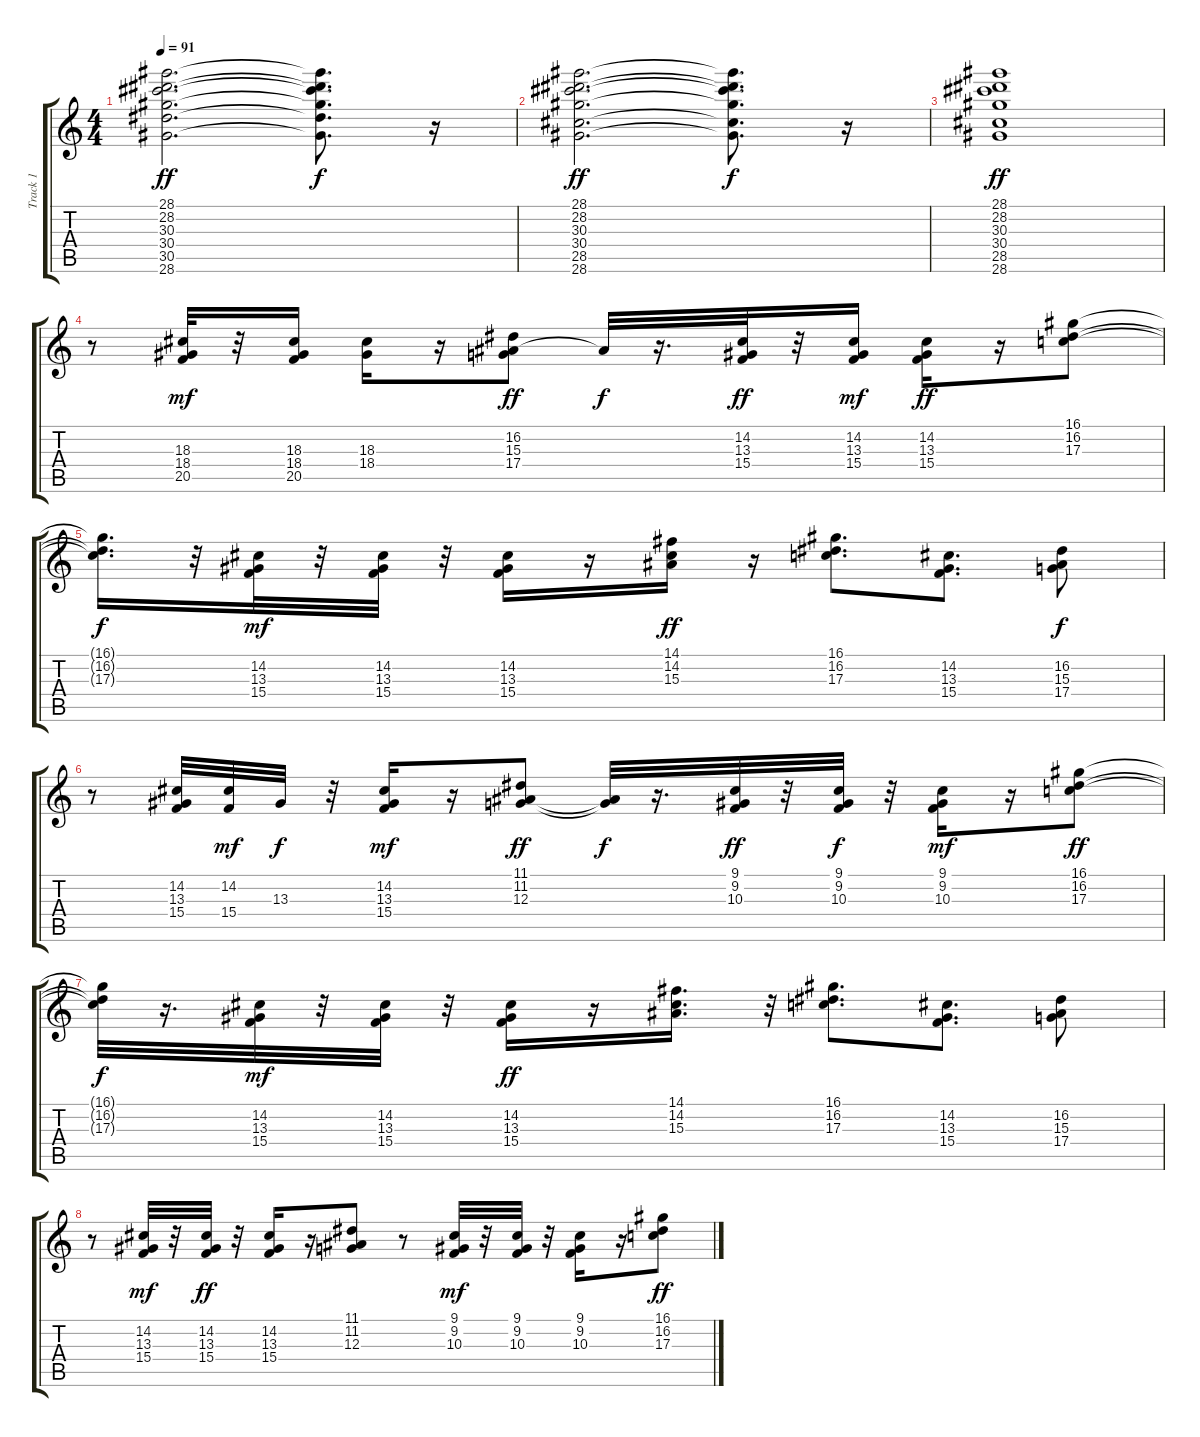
\track ("Track 1" "Track 1") {instrument drawbarorgan}
\staff {score tabs}
\tuning (E4 B3 G3 D3 A2 E2) {hide}
\ts (4 4)
\tempo 91
\clef g2
\ks c
(28.1 28.2 30.3 30.4 30.5 28.6).2{d dy ff} (28.1{t} 28.2{t} 30.3{t} 30.4{t} 30.5{t} 28.6{t}).8{d dy f} r.16 |
(28.1 28.2 30.3 30.4 28.5 28.6).2{d dy ff} (28.1{t} 28.2{t} 30.3{t} 30.4{t} 28.5{t} 28.6{t}).8{d dy f} r.16 |
(28.1 28.2 30.3 30.4 28.5 28.6).1{dy ff} |
r.8 (18.3 18.4 20.5).32{dy mf} r.32 (18.3 18.4 20.5).16 (18.3 18.4).16 r.16 (16.2 15.3 17.4).8{dy ff} 15.3{t}.32{dy f} r.16{d} (14.2 13.3 15.4).32{dy ff} r.32 (14.2 13.3 15.4).16{dy mf} (14.2 13.3 15.4).16{dy ff} r.16 (16.1 16.2 17.3).8 |
(16.1{t} 16.2{t} 17.3{t}).16{d dy f} r.32 (14.2 13.3 15.4).32{dy mf} r.32 (14.2 13.3 15.4).32 r.32 (14.2 13.3 15.4).16 r.16 (14.1 14.2 15.3).16{dy ff} r.16 (16.1 16.2 17.3).8{d} (14.2 13.3 15.4).8{d} (16.2 15.3 17.4).8{dy f} |
r.8 (14.2 13.3 15.4).32 (14.2 15.4).32{dy mf} 13.3.32{dy f} r.32 (14.2 13.3 15.4).16{dy mf} r.16 (11.1 11.2 12.3).8{dy ff} (11.2{t} 12.3{t}).32{dy f} r.16{d} (9.1 9.2 10.3).32{dy ff} r.32 (9.1 9.2 10.3).32{dy f} r.32 (9.1 9.2 10.3).16{dy mf} r.16 (16.1 16.2 17.3).8{dy ff} |
(16.1{t} 16.2{t} 17.3{t}).32{dy f} r.16{d} (14.2 13.3 15.4).32{dy mf} r.32 (14.2 13.3 15.4).32 r.32 (14.2 13.3 15.4).16{dy ff} r.16 (14.1 14.2 15.3).16{d} r.32 (16.1 16.2 17.3).8{d} (14.2 13.3 15.4).8{d} (16.2 15.3 17.4).8 |
r.8 (14.2 13.3 15.4).32{dy mf} r.32 (14.2 13.3 15.4).32{dy ff} r.32 (14.2 13.3 15.4).16 r.16 (11.1 11.2 12.3).8 r.8 (9.1 9.2 10.3).32{dy mf} r.32 (9.1 9.2 10.3).32 r.32 (9.1 9.2 10.3).16 r.16 (16.1 16.2 17.3).8{dy ff}
